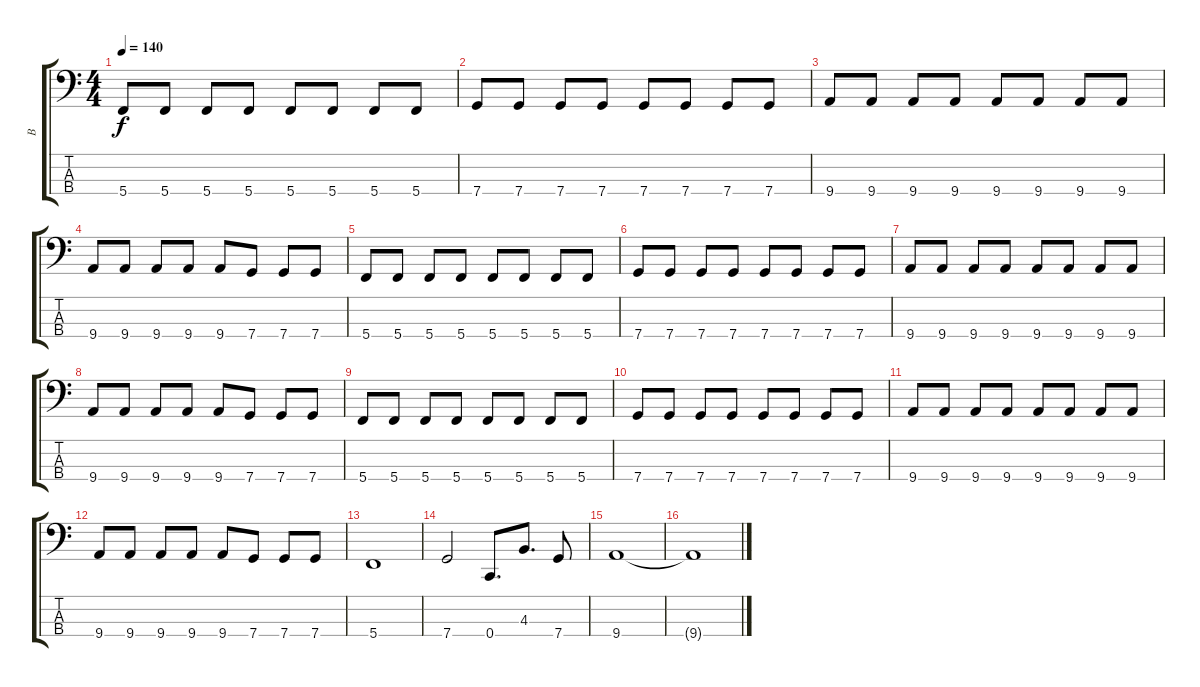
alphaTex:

\track ("B" "B") {instrument electricbassfinger}
\staff {score tabs}
\tuning (F2 C2 G1 C1) {hide}
\ts (4 4)
\tempo 140
\clef f4
\ks c
5.4.8{dy f} 5.4.8 5.4.8 5.4.8 5.4.8 5.4.8 5.4.8 5.4.8 |
7.4.8 7.4.8 7.4.8 7.4.8 7.4.8 7.4.8 7.4.8 7.4.8 |
9.4.8 9.4.8 9.4.8 9.4.8 9.4.8 9.4.8 9.4.8 9.4.8 |
9.4.8 9.4.8 9.4.8 9.4.8 9.4.8 7.4.8 7.4.8 7.4.8 |
5.4.8 5.4.8 5.4.8 5.4.8 5.4.8 5.4.8 5.4.8 5.4.8 |
7.4.8 7.4.8 7.4.8 7.4.8 7.4.8 7.4.8 7.4.8 7.4.8 |
9.4.8 9.4.8 9.4.8 9.4.8 9.4.8 9.4.8 9.4.8 9.4.8 |
9.4.8 9.4.8 9.4.8 9.4.8 9.4.8 7.4.8 7.4.8 7.4.8 |
5.4.8 5.4.8 5.4.8 5.4.8 5.4.8 5.4.8 5.4.8 5.4.8 |
7.4.8 7.4.8 7.4.8 7.4.8 7.4.8 7.4.8 7.4.8 7.4.8 |
9.4.8 9.4.8 9.4.8 9.4.8 9.4.8 9.4.8 9.4.8 9.4.8 |
9.4.8 9.4.8 9.4.8 9.4.8 9.4.8 7.4.8 7.4.8 7.4.8 |
5.4.1 |
7.4.2 0.4.8{d} 4.3.8{d} 7.4.8 |
9.4.1 |
9.4{t}.1
